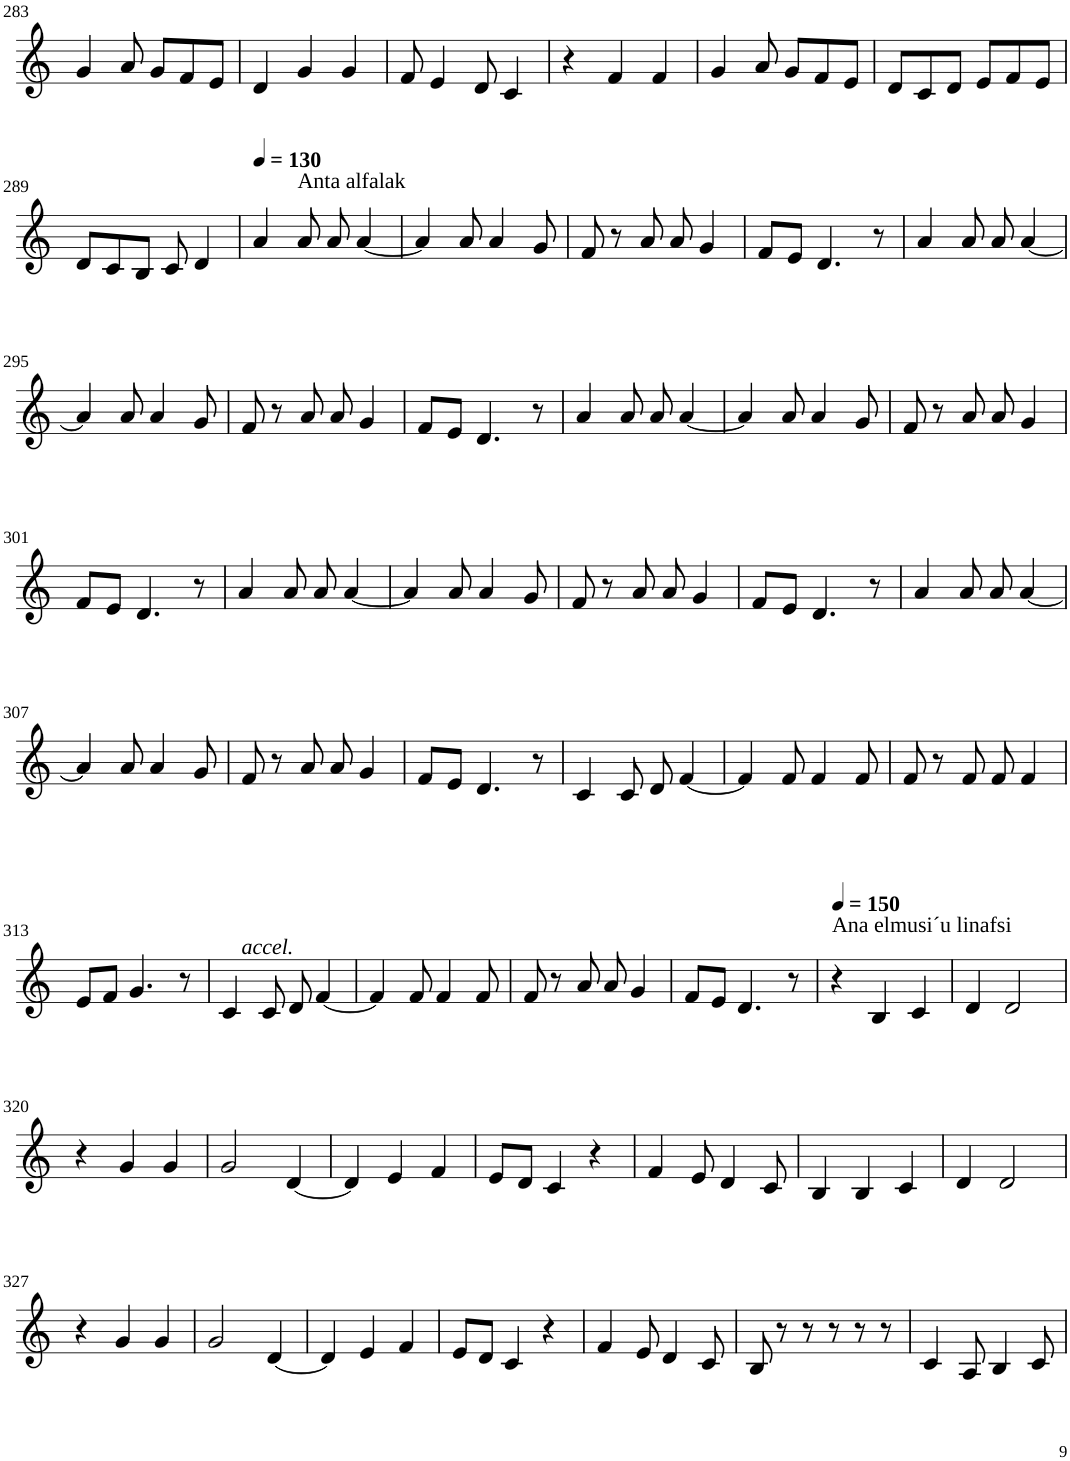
**kern
*part1
*staff1
*I"Violin
!!LO:PB:g=z
*clefG2
*k[]
*M6/8
=283
4g/
8a/
8g/L
8f/
8e/J
=284
4d/
4g/
4g/
=285
8f/
4e/
8d/
4c/
=286
4r
4f/
4f/
=287
4g/
8a/
8g/L
8f/
8e/J
=288
8d/L
8c/
8d/J
8e/L
8f/
8e/J
!!LO:LB:g=z
=289
8d/L
8c/
8B/J
8c/
4d/
=290
*MM130
4a/
!LO:TX:a:t=Anta alfalak
8a/
8a/
[4a/
=291
4a/]
8a/
4a/
8g/
=292
8f/
8r
8a/
8a/
4g/
=293
8f/L
8e/J
4.d/
8r
=294
4a/
8a/
8a/
[4a/
!!LO:LB:g=z
=295
4a/]
8a/
4a/
8g/
=296
8f/
8r
8a/
8a/
4g/
=297
8f/L
8e/J
4.d/
8r
=298
4a/
8a/
8a/
[4a/
=299
4a/]
8a/
4a/
8g/
=300
8f/
8r
8a/
8a/
4g/
!!LO:LB:g=z
=301
8f/L
8e/J
4.d/
8r
=302
4a/
8a/
8a/
[4a/
=303
4a/]
8a/
4a/
8g/
=304
8f/
8r
8a/
8a/
4g/
=305
8f/L
8e/J
4.d/
8r
=306
4a/
8a/
8a/
[4a/
!!LO:LB:g=z
=307
4a/]
8a/
4a/
8g/
=308
!LO:TX:b:i:t=accel.
8f/
8r
8a/
8a/
4g/
=309
8f/L
8e/J
4.d/
8r
=310
4c/
8c/
8d/
[4f/
=311
4f/]
8f/
4f/
8f/
=312
8f/
8r
8f/
8f/
4f/
!!LO:LB:g=z
=313
8e/L
8f/J
4.g/
8r
=314
4c/
8c/
8d/
[4f/
=315
4f/]
8f/
4f/
8f/
=316
8f/
8r
8a/
8a/
4g/
=317
8f/L
8e/J
4.d/
8r
=318
*MM150
!LO:TX:a:t=Ana elmusi´u linafsi
4r
4B/
4c/
=319
4d/
2d/
!!LO:LB:g=z
=320
4r
4g/
4g/
=321
2g/
[4d/
=322
4d/]
4e/
4f/
=323
8e/L
8d/J
4c/
4r
=324
4f/
8e/
4d/
8c/
=325
4B/
4B/
4c/
=326
4d/
2d/
!!LO:LB:g=z
=327
4r
4g/
4g/
=328
2g/
[4d/
=329
4d/]
4e/
4f/
=330
8e/L
8d/J
4c/
4r
=331
4f/
8e/
4d/
8c/
=332
8B/
8r
8r
8r
8r
8r
=333
4c/
8A/
4B/
8c/
=
*-
